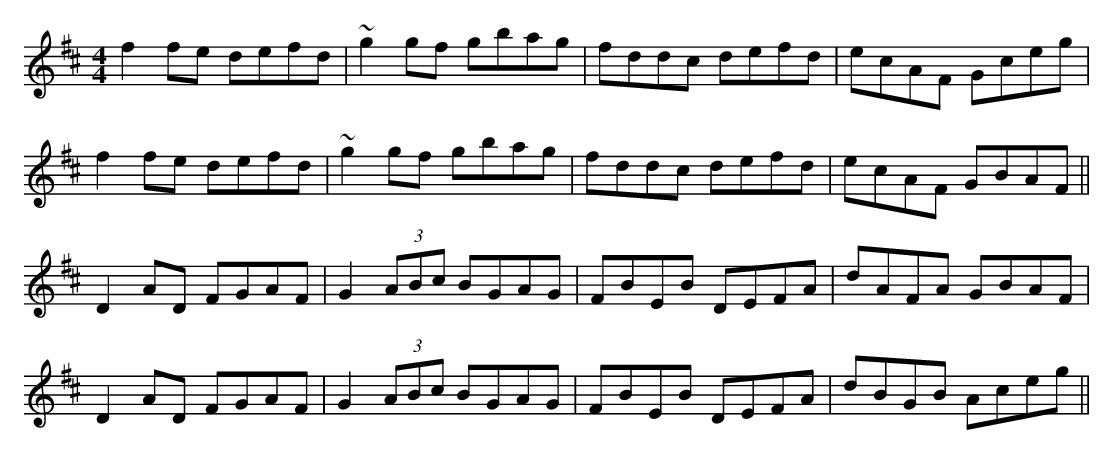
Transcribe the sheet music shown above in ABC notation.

X:1
M:4/4
K:D
f2fe defd|~g2gf gbag|fddc defd|ecAF Gceg|
f2fe defd|~g2 gf gbag|fddc defd|ecAF GBAF||
D2AD FGAF|G2(3ABc BGAG|FBEB DEFA|dAFA GBAF|
D2AD FGAF|G2(3ABc BGAG|FBEB DEFA|dBGB Aceg||
